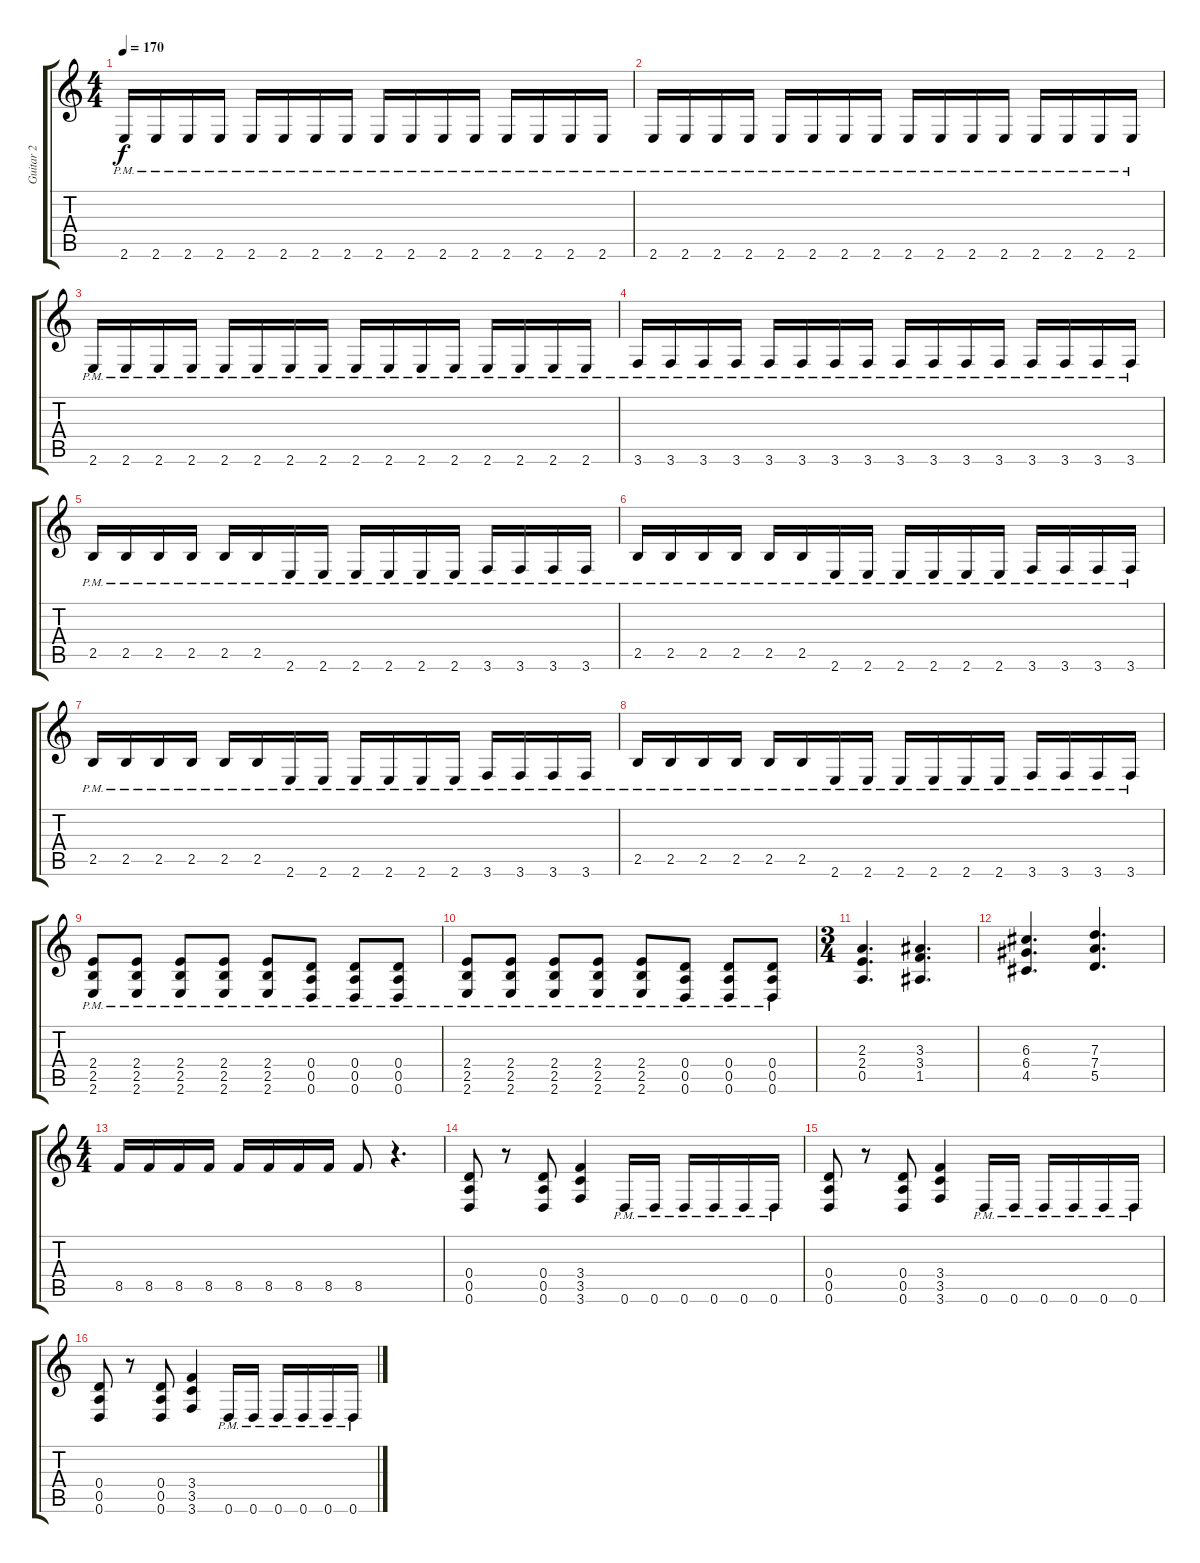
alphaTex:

\track ("Guitar 2" "Guitar 2") {instrument distortionguitar}
\staff {score tabs}
\tuning (E4 B3 G3 D3 A2 D2) {hide}
\ts (4 4)
\tempo 170
\clef g2
\ks c
2.6{pm}.16{dy f} 2.6{pm}.16 2.6{pm}.16 2.6{pm}.16 2.6{pm}.16 2.6{pm}.16 2.6{pm}.16 2.6{pm}.16 2.6{pm}.16 2.6{pm}.16 2.6{pm}.16 2.6{pm}.16 2.6{pm}.16 2.6{pm}.16 2.6{pm}.16 2.6{pm}.16 |
2.6{pm}.16 2.6{pm}.16 2.6{pm}.16 2.6{pm}.16 2.6{pm}.16 2.6{pm}.16 2.6{pm}.16 2.6{pm}.16 2.6{pm}.16 2.6{pm}.16 2.6{pm}.16 2.6{pm}.16 2.6{pm}.16 2.6{pm}.16 2.6{pm}.16 2.6{pm}.16 |
2.6{pm}.16 2.6{pm}.16 2.6{pm}.16 2.6{pm}.16 2.6{pm}.16 2.6{pm}.16 2.6{pm}.16 2.6{pm}.16 2.6{pm}.16 2.6{pm}.16 2.6{pm}.16 2.6{pm}.16 2.6{pm}.16 2.6{pm}.16 2.6{pm}.16 2.6{pm}.16 |
3.6{pm}.16 3.6{pm}.16 3.6{pm}.16 3.6{pm}.16 3.6{pm}.16 3.6{pm}.16 3.6{pm}.16 3.6{pm}.16 3.6{pm}.16 3.6{pm}.16 3.6{pm}.16 3.6{pm}.16 3.6{pm}.16 3.6{pm}.16 3.6{pm}.16 3.6{pm}.16 |
2.5{pm}.16 2.5{pm}.16 2.5{pm}.16 2.5{pm}.16 2.5{pm}.16 2.5{pm}.16 2.6{pm}.16 2.6{pm}.16 2.6{pm}.16 2.6{pm}.16 2.6{pm}.16 2.6{pm}.16 3.6{pm}.16 3.6{pm}.16 3.6{pm}.16 3.6{pm}.16 |
2.5{pm}.16 2.5{pm}.16 2.5{pm}.16 2.5{pm}.16 2.5{pm}.16 2.5{pm}.16 2.6{pm}.16 2.6{pm}.16 2.6{pm}.16 2.6{pm}.16 2.6{pm}.16 2.6{pm}.16 3.6{pm}.16 3.6{pm}.16 3.6{pm}.16 3.6{pm}.16 |
2.5{pm}.16 2.5{pm}.16 2.5{pm}.16 2.5{pm}.16 2.5{pm}.16 2.5{pm}.16 2.6{pm}.16 2.6{pm}.16 2.6{pm}.16 2.6{pm}.16 2.6{pm}.16 2.6{pm}.16 3.6{pm}.16 3.6{pm}.16 3.6{pm}.16 3.6{pm}.16 |
2.5{pm}.16 2.5{pm}.16 2.5{pm}.16 2.5{pm}.16 2.5{pm}.16 2.5{pm}.16 2.6{pm}.16 2.6{pm}.16 2.6{pm}.16 2.6{pm}.16 2.6{pm}.16 2.6{pm}.16 3.6{pm}.16 3.6{pm}.16 3.6{pm}.16 3.6{pm}.16 |
(2.4{pm} 2.5{pm} 2.6{pm}).8 (2.4{pm} 2.5{pm} 2.6{pm}).8 (2.4{pm} 2.5{pm} 2.6{pm}).8 (2.4{pm} 2.5{pm} 2.6{pm}).8 (2.4{pm} 2.5{pm} 2.6{pm}).8 (0.4{pm} 0.5{pm} 0.6{pm}).8 (0.4{pm} 0.5{pm} 0.6{pm}).8 (0.4{pm} 0.5{pm} 0.6{pm}).8 |
(2.4{pm} 2.5{pm} 2.6{pm}).8 (2.4{pm} 2.5{pm} 2.6{pm}).8 (2.4{pm} 2.5{pm} 2.6{pm}).8 (2.4{pm} 2.5{pm} 2.6{pm}).8 (2.4{pm} 2.5{pm} 2.6{pm}).8 (0.4{pm} 0.5{pm} 0.6{pm}).8 (0.4{pm} 0.5{pm} 0.6{pm}).8 (0.4{pm} 0.5{pm} 0.6{pm}).8 |
\ts (3 4)
(2.3 2.4 0.5).4{d} (3.3 3.4 1.5).4{d} |
(6.3 6.4 4.5).4{d} (7.3 7.4 5.5).4{d} |
\ts (4 4)
8.5.16 8.5.16 8.5.16 8.5.16 8.5.16 8.5.16 8.5.16 8.5.16 8.5.8 r.4{d} |
(0.4 0.5 0.6).8 r.8 (0.4 0.5 0.6).8 (3.4 3.5 3.6).4 0.6{pm}.16 0.6{pm}.16 0.6{pm}.16 0.6{pm}.16 0.6{pm}.16 0.6{pm}.16 |
(0.4 0.5 0.6).8 r.8 (0.4 0.5 0.6).8 (3.4 3.5 3.6).4 0.6{pm}.16 0.6{pm}.16 0.6{pm}.16 0.6{pm}.16 0.6{pm}.16 0.6{pm}.16 |
(0.4 0.5 0.6).8 r.8 (0.4 0.5 0.6).8 (3.4 3.5 3.6).4 0.6{pm}.16 0.6{pm}.16 0.6{pm}.16 0.6{pm}.16 0.6{pm}.16 0.6{pm}.16
